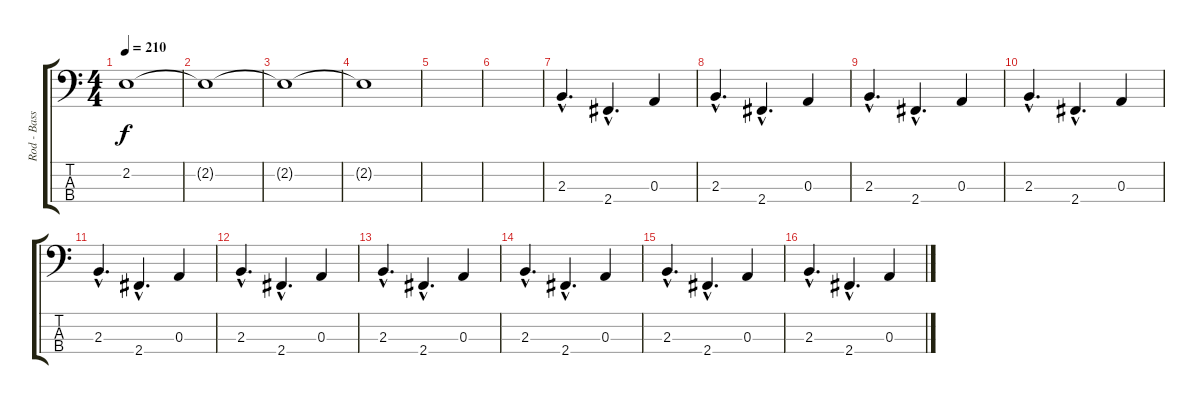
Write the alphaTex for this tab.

\track ("Rod - Bass" "Rod - Bass") {instrument electricbasspick}
\staff {score tabs}
\tuning (G2 D2 A1 E1) {hide}
\ts (4 4)
\tempo 210
\clef f4
\ks c
2.2{t}.1{dy f} |
2.2{t}.1 |
2.2{t}.1 |
2.2{t}.1 |
|
|
2.3{hac}.4{d} 2.4{hac}.4{d} 0.3.4 |
2.3{hac}.4{d} 2.4{hac}.4{d} 0.3.4 |
2.3{hac}.4{d} 2.4{hac}.4{d} 0.3.4 |
2.3{hac}.4{d} 2.4{hac}.4{d} 0.3.4 |
2.3{hac}.4{d} 2.4{hac}.4{d} 0.3.4 |
2.3{hac}.4{d} 2.4{hac}.4{d} 0.3.4 |
2.3{hac}.4{d} 2.4{hac}.4{d} 0.3.4 |
2.3{hac}.4{d} 2.4{hac}.4{d} 0.3.4 |
2.3{hac}.4{d} 2.4{hac}.4{d} 0.3.4 |
2.3{hac}.4{d} 2.4{hac}.4{d} 0.3.4
